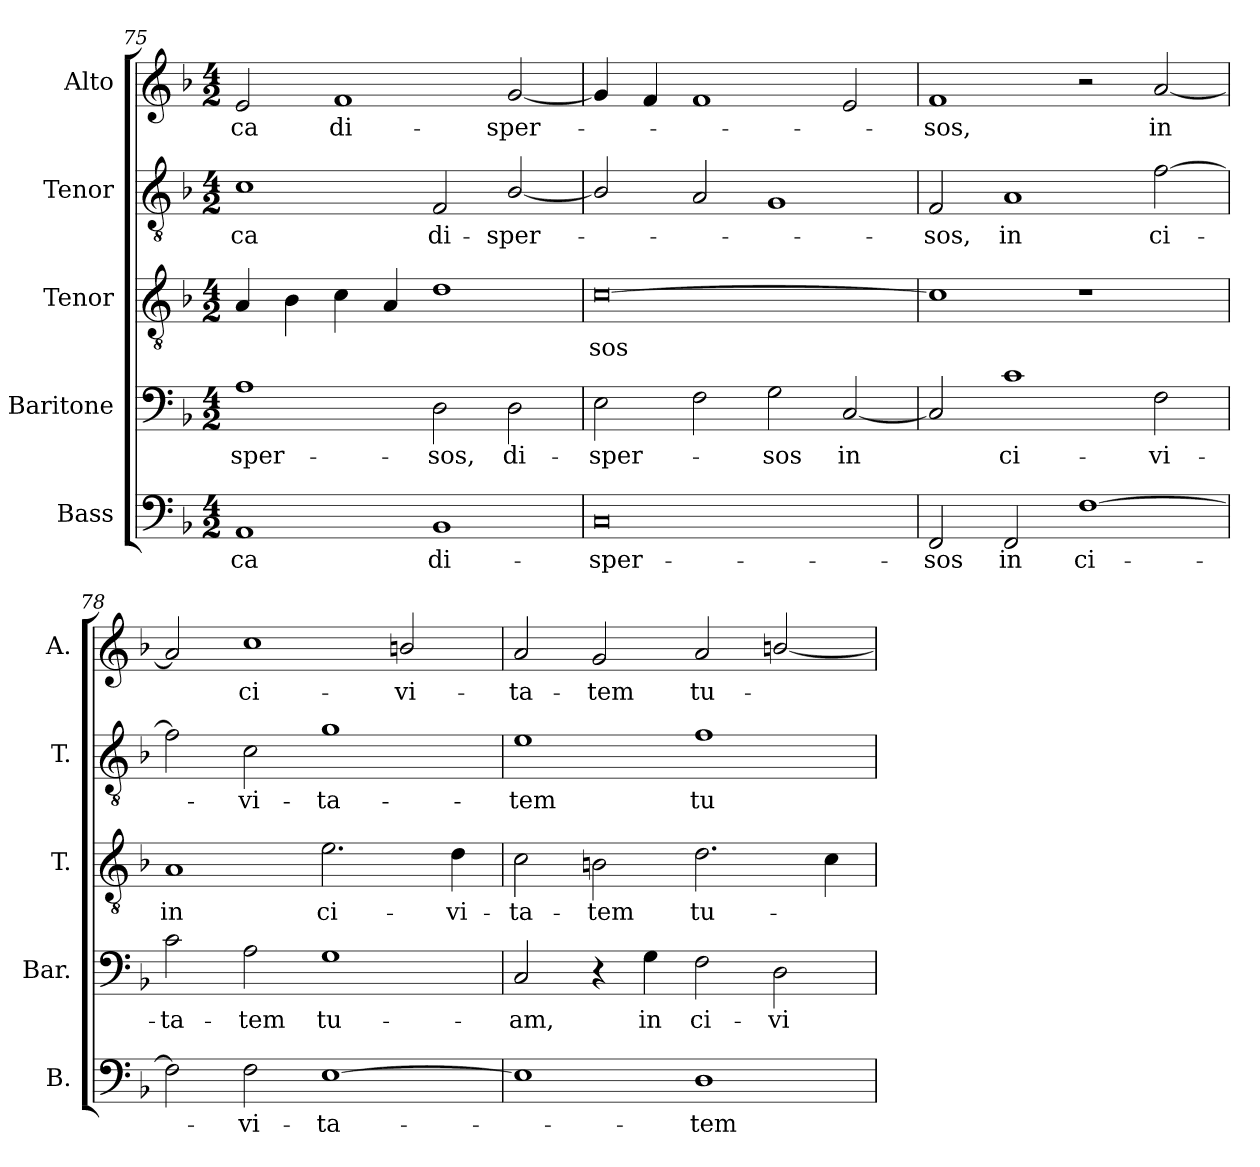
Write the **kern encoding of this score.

**kern	**text	**kern	**text	**kern	**text	**kern	**text	**kern	**text
*part5	*part5	*part4	*part4	*part3	*part3	*part2	*part2	*part1	*part1
*staff5	*staff5	*staff4	*staff4	*staff3	*staff3	*staff2	*staff2	*staff1	*staff1
*I"Bass	*	*I"Baritone	*	*I"Tenor	*	*I"Tenor	*	*I"Alto	*
*I'B.	*	*I'Bar.	*	*I'T.	*	*I'T.	*	*I'A.	*
*clefF4	*	*clefF4	*	*clefGv2	*	*clefGv2	*	*clefG2	*
*	*	*	*	*ITrd7c12	*	*ITrd7c12	*	*	*
*k[b-]	*	*k[b-]	*	*k[b-]	*	*k[b-]	*	*k[b-]	*
*F:	*	*F:	*	*F:	*	*F:	*	*F:	*
*M4/2	*	*M4/2	*	*M4/2	*	*M4/2	*	*M4/2	*
=75	=75	=75	=75	=75	=75	=75	=75	=75	=75
!	!LO:LY:b:color=#000000	!	!	!	!	!	!	!	!
!	!	!	!LO:LY:b:color=#000000	!	!	!	!	!	!
!	!	!	!	!	!	!	!LO:LY:b:color=#000000	!	!
!	!	!	!	!	!	!	!	!	!LO:LY:b:color=#000000
1AAi	-ca	1Ai	-sper-	4AAi/	.	1Ci	-ca	2ei/	-ca
.	.	.	.	4BB-i\	.	.	.	.	.
!	!	!	!	!	!	!	!	!	!LO:LY:b:color=#000000
.	.	.	.	4Ci\	.	.	.	1fi	di-
.	.	.	.	4AAi/	.	.	.	.	.
!	!LO:LY:b:color=#000000	!	!	!	!	!	!	!	!
!	!	!	!LO:LY:b:color=#000000	!	!	!	!	!	!
!	!	!	!	!	!	!	!LO:LY:b:color=#000000	!	!
1BB-i	di-	2Di\	-sos,	1Di	.	2FFi/	di-	.	.
!	!	!	!LO:LY:b:color=#000000	!	!	!	!	!	!
!	!	!	!	!	!	!	!LO:LY:b:color=#000000	!	!
!	!	!	!	!	!	!	!	!	!LO:LY:b:color=#000000
.	.	2Di\	di-	.	.	[2BB-i/	-sper-	[2gi/	-sper-
!!LO:PB:g=z
=76	=76	=76	=76	=76	=76	=76	=76	=76	=76
!	!LO:LY:b:color=#000000	!	!	!	!	!	!	!	!
!	!	!	!LO:LY:b:color=#000000	!	!	!	!	!	!
!	!	!	!	!	!LO:LY:b:color=#000000	!	!	!	!
0Ci	-sper-	2Ei\	-sper-	[0Ci	-sos	2BB-i/]	.	4gi/]	.
.	.	.	.	.	.	.	.	4fi/	.
.	.	2Fi\	.	.	.	2AAi/	.	1fi	.
!	!	!	!LO:LY:b:color=#000000	!	!	!	!	!	!
.	.	2Gi\	-sos	.	.	1GGi	.	.	.
!	!	!	!LO:LY:b:color=#000000	!	!	!	!	!	!
.	.	[2Ci/	in	.	.	.	.	2ei/	.
=77	=77	=77	=77	=77	=77	=77	=77	=77	=77
!	!LO:LY:b:color=#000000	!	!	!	!	!	!	!	!
!	!	!	!	!	!	!	!LO:LY:b:color=#000000	!	!
!	!	!	!	!	!	!	!	!	!LO:LY:b:color=#000000
2FFi/	-sos	2Ci/]	.	1Ci]	.	2FFi/	-sos,	1fi	-sos,
!	!LO:LY:b:color=#000000	!	!	!	!	!	!	!	!
!	!	!	!LO:LY:b:color=#000000	!	!	!	!	!	!
!	!	!	!	!	!	!	!LO:LY:b:color=#000000	!	!
2FFi/	in	1ci	ci-	.	.	1AAi	in	.	.
!	!LO:LY:b:color=#000000	!	!	!	!	!	!	!	!
[1Fi	ci-	.	.	1r	.	.	.	2r	.
!	!	!	!LO:LY:b:color=#000000	!	!	!	!	!	!
!	!	!	!	!	!	!	!LO:LY:b:color=#000000	!	!
!	!	!	!	!	!	!	!	!	!LO:LY:b:color=#000000
.	.	2Fi\	-vi-	.	.	[2Fi\	ci-	[2ai/	in
=78	=78	=78	=78	=78	=78	=78	=78	=78	=78
!	!	!	!LO:LY:b:color=#000000	!	!	!	!	!	!
!	!	!	!	!	!LO:LY:b:color=#000000	!	!	!	!
2Fi\]	.	2ci\	-ta-	1AAi	in	2Fi\]	.	2ai/]	.
!	!LO:LY:b:color=#000000	!	!	!	!	!	!	!	!
!	!	!	!LO:LY:b:color=#000000	!	!	!	!	!	!
!	!	!	!	!	!	!	!LO:LY:b:color=#000000	!	!
!	!	!	!	!	!	!	!	!	!LO:LY:b:color=#000000
2Fi\	-vi-	2Ai\	-tem	.	.	2Ci\	-vi-	1cci	ci-
!	!LO:LY:b:color=#000000	!	!	!	!	!	!	!	!
!	!	!	!LO:LY:b:color=#000000	!	!	!	!	!	!
!	!	!	!	!	!LO:LY:b:color=#000000	!	!	!	!
!	!	!	!	!	!	!	!LO:LY:b:color=#000000	!	!
[1Ei	-ta-	1Gi	tu-	2.Ei\	ci-	1Gi	-ta-	.	.
!	!	!	!	!	!	!	!	!	!LO:LY:b:color=#000000
.	.	.	.	.	.	.	.	2bni/	-vi-
!	!	!	!	!	!LO:LY:b:color=#000000	!	!	!	!
.	.	.	.	4Di\	-vi-	.	.	.	.
=79	=79	=79	=79	=79	=79	=79	=79	=79	=79
!	!	!	!LO:LY:b:color=#000000	!	!	!	!	!	!
!	!	!	!	!	!LO:LY:b:color=#000000	!	!	!	!
!	!	!	!	!	!	!	!LO:LY:b:color=#000000	!	!
!	!	!	!	!	!	!	!	!	!LO:LY:b:color=#000000
1Ei]	.	2Ci/	-am,	2Ci\	-ta-	1Ei	-tem	2ai/	-ta-
!	!	!	!	!	!LO:LY:b:color=#000000	!	!	!	!
!	!	!	!	!	!	!	!	!	!LO:LY:b:color=#000000
.	.	4r	.	2BBni\	-tem	.	.	2gi/	-tem
!	!	!	!LO:LY:b:color=#000000	!	!	!	!	!	!
.	.	4Gi\	in	.	.	.	.	.	.
!	!LO:LY:b:color=#000000	!	!	!	!	!	!	!	!
!	!	!	!LO:LY:b:color=#000000	!	!	!	!	!	!
!	!	!	!	!	!LO:LY:b:color=#000000	!	!	!	!
!	!	!	!	!	!	!	!LO:LY:b:color=#000000	!	!
!	!	!	!	!	!	!	!	!	!LO:LY:b:color=#000000
1Di	-tem	2Fi\	ci-	2.Di\	tu-	1Fi	tu-	2ai/	tu-
!	!	!	!LO:LY:b:color=#000000	!	!	!	!	!	!
.	.	2Di\	-vi-	.	.	.	.	[2bni/	.
.	.	.	.	4Ci\	.	.	.	.	.
=	=	=	=	=	=	=	=	=	=
*-	*-	*-	*-	*-	*-	*-	*-	*-	*-
